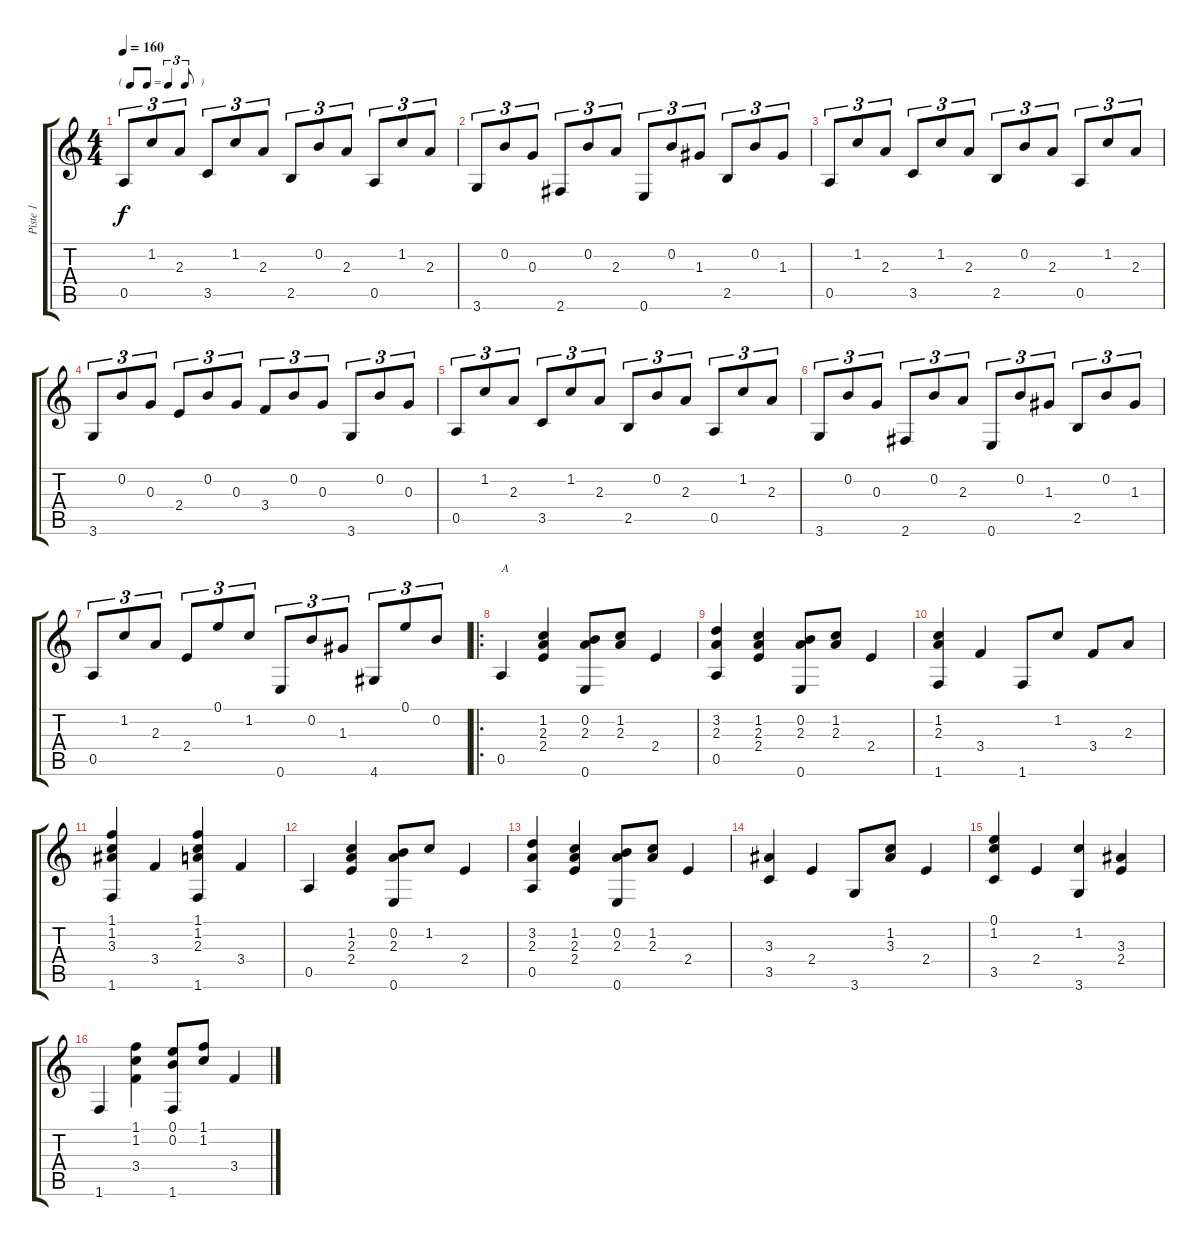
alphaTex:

\track ("Piste 1" "Piste 1") {instrument acousticguitarnylon}
\staff {score tabs}
\tuning (E4 B3 G3 D3 A2 E2) {hide}
\ts (4 4)
\tf triplet8th
\tempo 160
\clef g2
\ks c
0.5.8{tu (3 2) dy f instrument acousticguitarnylon} 1.2.8{tu (3 2)} 2.3.8{tu (3 2)} 3.5.8{tu (3 2)} 1.2.8{tu (3 2)} 2.3.8{tu (3 2)} 2.5.8{tu (3 2)} 0.2.8{tu (3 2)} 2.3.8{tu (3 2)} 0.5.8{tu (3 2)} 1.2.8{tu (3 2)} 2.3.8{tu (3 2)} |
3.6.8{tu (3 2)} 0.2.8{tu (3 2)} 0.3.8{tu (3 2)} 2.6.8{tu (3 2)} 0.2.8{tu (3 2)} 2.3.8{tu (3 2)} 0.6.8{tu (3 2)} 0.2.8{tu (3 2)} 1.3.8{tu (3 2)} 2.5.8{tu (3 2)} 0.2.8{tu (3 2)} 1.3.8{tu (3 2)} |
0.5.8{tu (3 2)} 1.2.8{tu (3 2)} 2.3.8{tu (3 2)} 3.5.8{tu (3 2)} 1.2.8{tu (3 2)} 2.3.8{tu (3 2)} 2.5.8{tu (3 2)} 0.2.8{tu (3 2)} 2.3.8{tu (3 2)} 0.5.8{tu (3 2)} 1.2.8{tu (3 2)} 2.3.8{tu (3 2)} |
3.6.8{tu (3 2)} 0.2.8{tu (3 2)} 0.3.8{tu (3 2)} 2.4.8{tu (3 2)} 0.2.8{tu (3 2)} 0.3.8{tu (3 2)} 3.4.8{tu (3 2)} 0.2.8{tu (3 2)} 0.3.8{tu (3 2)} 3.6.8{tu (3 2)} 0.2.8{tu (3 2)} 0.3.8{tu (3 2)} |
0.5.8{tu (3 2)} 1.2.8{tu (3 2)} 2.3.8{tu (3 2)} 3.5.8{tu (3 2)} 1.2.8{tu (3 2)} 2.3.8{tu (3 2)} 2.5.8{tu (3 2)} 0.2.8{tu (3 2)} 2.3.8{tu (3 2)} 0.5.8{tu (3 2)} 1.2.8{tu (3 2)} 2.3.8{tu (3 2)} |
3.6.8{tu (3 2)} 0.2.8{tu (3 2)} 0.3.8{tu (3 2)} 2.6.8{tu (3 2)} 0.2.8{tu (3 2)} 2.3.8{tu (3 2)} 0.6.8{tu (3 2)} 0.2.8{tu (3 2)} 1.3.8{tu (3 2)} 2.5.8{tu (3 2)} 0.2.8{tu (3 2)} 1.3.8{tu (3 2)} |
0.5.8{tu (3 2)} 1.2.8{tu (3 2)} 2.3.8{tu (3 2)} 2.4.8{tu (3 2)} 0.1.8{tu (3 2)} 1.2.8{tu (3 2)} 0.6.8{tu (3 2)} 0.2.8{tu (3 2)} 1.3.8{tu (3 2)} 4.6.8{tu (3 2)} 0.1.8{tu (3 2)} 0.2.8{tu (3 2)} |
\ro
0.5.4{txt "A"} (1.2 2.3 2.4).4 (0.2 2.3 0.6).8 (1.2 2.3).8 2.4.4 |
(3.2 2.3 0.5).4 (1.2 2.3 2.4).4 (0.2 2.3 0.6).8 (1.2 2.3).8 2.4.4 |
(1.2 2.3 1.6).4 3.4.4 1.6.8 1.2.8 3.4.8 2.3.8 |
(1.1 1.2 3.3 1.6).4 3.4.4 (1.1 1.2 2.3 1.6).4 3.4.4 |
0.5.4 (1.2 2.3 2.4).4 (0.2 2.3 0.6).8 1.2.8 2.4.4 |
(3.2 2.3 0.5).4 (1.2 2.3 2.4).4 (0.2 2.3 0.6).8 (1.2 2.3).8 2.4.4 |
(3.3 3.5).4 2.4.4 3.6.8 (1.2 3.3).8 2.4.4 |
(0.1 1.2 3.5).4 2.4.4 (1.2 3.6).4 (3.3 2.4).4 |
1.6.4 (1.1 1.2 3.4).4 (0.1 0.2 1.6).8 (1.1 1.2).8 3.4.4
